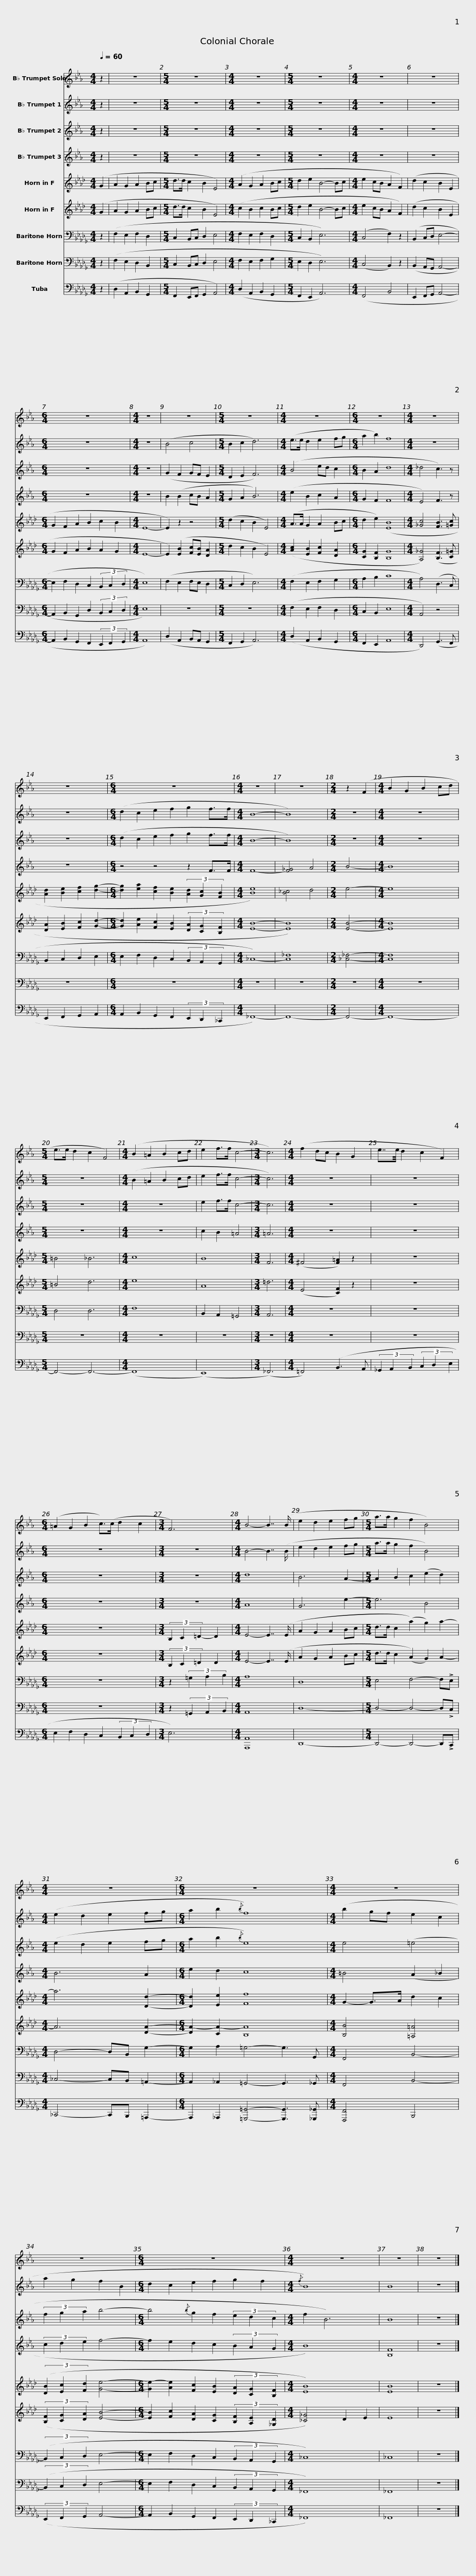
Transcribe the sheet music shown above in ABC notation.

X:1
%%score 1 2 3 4 5 6 7 8 9
L:1/8
Q:1/4=60
M:4/4
I:linebreak $
K:Db
V:1 treble transpose=-2
V:2 treble transpose=-2
V:3 treble transpose=-2
V:4 treble transpose=-2
V:5 treble transpose=-7
V:6 treble transpose=-7
V:7 bass
V:8 bass
V:9 bass
V:1
[K:Eb] z2 | z8 |[M:5/4] z10 |[M:4/4] z8 |[M:5/4] z10 | %5
[M:4/4] z8 |$ z8 |[M:6/4] z12 |[M:4/4] z8 | z8 | %10
[M:5/4] z10 |$[M:4/4] z8 |[M:6/4] z12 |[M:4/4] z8 | z8 | %15
[M:6/4] z12 |$[M:4/4] z8 | z8 |[M:2/4] z2 (F2 |[M:4/4] B2 G2 B2 cd | %20
[M:5/4] e>e d2 c2 F4) |[M:4/4] (B2 =A2 B2 cd | e2 f>f c4- |$[M:3/4] c6) |[M:4/4] (f2 dc B2 G2 | %25
 e7/4e/4 d2 c2 F2) |[M:6/4] (=A2 G2 B2 c>)(c d2 c2 |$[M:3/4] F6) |[M:4/4] B4- B7/2 (B/ | e2 d2 e2 fg | %30
[M:5/4] a>a g2 f2 B4) |$[M:4/4] z8 |[M:6/4] z12 |[M:4/4] z8 | z8 |$ %35
[M:6/4] z12 |[M:4/4] z8 | z8 | z8 |] %39
V:2
[K:Eb] z2 | z8 |[M:5/4] z10 |[M:4/4] z8 |[M:5/4] z10 | %5
[M:4/4] z8 |$ z8 |[M:6/4] z12 |[M:4/4] z8 | (B4 c4 | %10
[M:5/4] B2 c2 d6) |$[M:4/4] (e>e d2 e2 fg |[M:6/4] a2 b2) f8 |[M:4/4] z8 | z8 | %15
[M:6/4] (d2 c2 e2 f2 g2 f>f |$[M:4/4] B8- | B8) |[M:2/4] z4 |[M:4/4] z8 | %20
[M:5/4] z10 |[M:4/4] (B2 =A2 B2 cd | e2 f>f c4- |$[M:3/4] c6) |[M:4/4] z8 | %25
 z8 |[M:6/4] z12 |$[M:3/4] z6 |[M:4/4] B4- B7/2 (B/ | e2 d2 e2 fg | %30
[M:5/4] a>a g2 f2 B4) |$[M:4/4] (e2 d2 e2 fg |[M:6/4] a2 b2{/b} f8) |[M:4/4] (b2 gf e2 c2 | a2 g2 f2 B2 |$ %35
[M:6/4] d2 c2 e2 f2 g2 f2 |[M:4/4]{/f} B8) | B8 | z8 |] %39
V:3
[K:Eb] z2 | z8 |[M:5/4] z10 |[M:4/4] z8 |[M:5/4] z10 | %5
[M:4/4] z8 |$ z8 |[M:6/4] z12 |[M:4/4] z8 | (G2 F2 GF E2 | %10
[M:5/4] D2 E2 F6) |$[M:4/4] (B4 ed c2 |[M:6/4] B2 A2 d8 |[M:4/4] _d4 c3) z | z8 | %15
[M:6/4] (d2 c2 e2 f2 g2 f>f |$[M:4/4] B8- | B8) |[M:2/4] z4 |[M:4/4] z8 | %20
[M:5/4] z10 |[M:4/4] z8 | e2 f>f c4- |$[M:3/4] c6 |[M:4/4] z8 | %25
 z8 |[M:6/4] z12 |$[M:3/4] z6 |[M:4/4] d8 | B6 A2- | %30
[M:5/4] A2 B2 c2 (e2 d2) |$[M:4/4] (e2 d2 e2 fg |[M:6/4] a2 b2{/b} e8) |[M:4/4] e4 (=e4 | (3f2 g2 a2 b4- |$ %35
[M:6/4] b4{/b} g2 f2 (3e2 d2 c2 |[M:4/4] f2 B6) | B8 | z8 |] %39
V:4
[K:Eb] z2 | z8 |[M:5/4] z10 |[M:4/4] z8 |[M:5/4] z10 | %5
[M:4/4] z8 |$ z8 |[M:6/4] z12 |[M:4/4] z8 | B2 (B2 cB A2 | %10
[M:5/4] G2 A2 B6) |$[M:4/4] (e2 B2 c2 A2 |[M:6/4] G2 F2 F8 |[M:4/4] E4) F3 z | z8 | %15
[M:6/4] z4 z4 z2 F>F |$[M:4/4] F8- | [F_G]4 A4 |[M:2/4] B4- |[M:4/4] B8 | %20
[M:5/4] z10 |[M:4/4] z8 | c2 B2 =A4 |$[M:3/4] =A6 |[M:4/4] z8 | %25
 z8 |[M:6/4] z12 |$[M:3/4] z6 |[M:4/4] A8 | G6 e2- | %30
[M:5/4] e6 B4 |$[M:4/4] B6 A2 |[M:6/4] e2 d2 c8 |[M:4/4] =B4 (A2 _B2 | (3c2 d2 e2 f4- |$ %35
[M:6/4] f2 e2 d2 c2 (3B2 A2 G2 |[M:4/4] B8) | [B,F]8 | z8 |] %39
V:5
[K:Ab] (G2 | A2 G2 A2 Bc |[M:5/4] d>d c2 B2 E4) |[M:4/4] (A2 G2 A2 Bc |[M:5/4] d2 e2 B4- Bc | %5
[M:4/4] e2 cB A2 F2) |$ (d2 c2 B2 E2 |[M:6/4] G2 F2 A2 B2 c2 B2 |[M:4/4] E8- | E2) z2 z4 | %10
[M:5/4] (d2 c2 B2 E4) |$[M:4/4] (A>A G2 A2 Bc |[M:6/4] d2 e2) ([EB]8 |[M:4/4] [_Gc]4 [FB]3 [=Gc] | [Ad]2 [Be]2 [cf]2 [dg]2- | %15
[M:6/4] [dg]2 [ea]2 [cf]2 [Be]2 (3[Ad]2 [Gc]2 [FB]2 |$[M:4/4] [Be]8) | [B_c]4 d4 |[M:2/4] e4- |[M:4/4] e8 | %20
[M:5/4] =B4 _B6 |[M:4/4] c8 | B8 |$[M:3/4] F6 |[M:4/4] (^F4 [F=A]2) z2 | %25
 z8 |[M:6/4] z12 |$[M:3/4] (3B,2 C2 =D2- D2 |[M:4/4] E4- E7/2 (E/ | A2 G2 A2 Bc | %30
[M:5/4] d>d c2 (a2) g2) a2- |$[M:4/4] a6 [Dd]2- |[M:6/4] [Dd]2 [Ee]2 [Ff]8 |[M:4/4] G2- G>A d2 c2 | (3([DB]2 [Ec]2 [Fd]2 [Ge]4- |$ %35
[M:6/4] [Ge-]2 [Ae]2 [Fc]2 [EB]2 (3[DA]2 [CG]2 [B,F]2 |[M:4/4] [EB]8) | [EB]8 | z8 |] %39
V:6
[K:Ab] (G2 | A2 G2 A2 Bc |[M:5/4] d>d c2 B2 E4) |[M:4/4] (c2 B2 c2 Bc |[M:5/4] d2 e2 B4- Bc | %5
[M:4/4] e2 cB A2 F2) |$ (d2 c2 B2 E2 |[M:6/4] G2 F2 A2 B2 A2 G2 |[M:4/4] E8- | E2) ([EB]2 [Fc][EB] [DA]2 | %10
[M:5/4] d2 c2 B2 E4) |$[M:4/4] ([Ac]2 [EB]2 [Fc]2 [DA]2 |[M:6/4] [CG]2 [B,F]2 [B,G]8 |[M:4/4] [A,_G]4) ([B,F]3 [C=G] | [DA]2 [EB]2 [Fc]2 [Gd]2- | %15
[M:6/4] [Gd]2 [Ae]2 [Fc]2 [EB]2 (3[DA]2 [CG]2 [B,F]2 |$[M:4/4] [EB]8- | [EB]8) |[M:2/4] [EB]4- |[M:4/4] [EB]8 | %20
[M:5/4] =B4 d6 |[M:4/4] e8 | A8 |$[M:3/4] =d6 |[M:4/4] (E4 [CF]2) z2 | %25
 z8 |[M:6/4] z12 |$[M:3/4] (3B,2 C2 =D2 D2 |[M:4/4] E4- E7/2 (E/ | A2 G2 A2 Bc | %30
[M:5/4] d>d c2 (A2) G2) A2- |$[M:4/4] A6 [DA]2- |[M:6/4] [DA-]2 [CA-]2 [B,A]8 |[M:4/4] [B,B]4 [=A,=A]4 | (3([B,F]2 [CG]2 [DA]2 [EB]4- |$ %35
[M:6/4] [EB]2 [Fc]2 [DA]2 [CG]2 (3[B,F]2 [A,E]2 [_G,D]2 |[M:4/4] [_C_G]4) D2 E2 | E8 | z8 |] %39
V:7
 z2 | (F,2 E,2 F,2 D,2 |[M:5/4] C,2 B,,C, D,2 E,4 |[M:4/4] F,2 E,2 F,2 D,2 |[M:5/4] C,2 B,,2 E,6) | %5
[M:4/4] (C,4 F,2) z2 |$ (B,,2 C,D, E,4- |[M:6/4] E,2 F,2 D,2 C,2 (3B,,2 C,2 D,2 |[M:4/4] E,8) | (F,2 E,2 F,E, D,2 | %10
[M:5/4] C,2 D,2 E,6) |$[M:4/4] (F,2 E,2 F,2 G,2 |[M:6/4] A,2 B,2 C8 |[M:4/4] A,4) (D,3 C, | B,,2 C,2 D,2 E,2 | %15
[M:6/4] E,2 F,2 D,2 C,2 (3B,,2 A,,2 G,,2 |$[M:4/4] _C,8-) | [C,_F,]8 |[M:2/4] [_C,_F,]4- |[M:4/4] [C,F,]8 | %20
[M:5/4] D,4 D,6 |[M:4/4] F,8 | B,,2 A,,2 =G,,4 |$[M:3/4] A,,6 |[M:4/4] z8 | %25
 z8 |[M:6/4] z12 |$[M:3/4] z2 (3=G,2 A,2 B,2 |[M:4/4] A,8 | D,8 | %30
[M:5/4] E,4 F,4- F,!>!E, |$[M:4/4] D,4- D,B,, G,2- |[M:6/4] G,2 A,2 =G,4- G,3 G,, |[M:4/4] F,,4 B,,4- | (3(B,,2 C,2 D,2 E,4- |$ %35
[M:6/4] E,2 F,2 D,2 C,2 (3B,,2 A,,2 G,,2 |[M:4/4] _C,8) | _C,8 | z8 |] %39
V:8
 z2 | (F,2 E,2 D,2 B,,2 |[M:5/4] C,2 B,,C, D,2 E,4 |[M:4/4] F,2 E,2 F,2 G,2 |[M:5/4] E,2 D,2 E,6) | %5
[M:4/4] (C,4 B,,2) z2 |$ (B,,2 A,,G,, A,,4- |[M:6/4] A,,2 B,,2 G,,2 D,2 (3B,,2 C,2 D,2 |[M:4/4] E,8) | z8 | %10
[M:5/4] z10 |$[M:4/4] (F,2 E,2 F,2 D,2 |[M:6/4] C,2 B,,2 E,8 |[M:4/4] A,,4) z4 | z8 | %15
[M:6/4] z12 |$[M:4/4] z8 | z8 |[M:2/4] z4 |[M:4/4] z8 | %20
[M:5/4] z10 |[M:4/4] z8 | z8 |$[M:3/4] z6 |[M:4/4] z8 | %25
 z8 |[M:6/4] z12 |$[M:3/4] z2 (3=G,,2 A,,2 B,,2 |[M:4/4] A,,8 | D,8- | %30
[M:5/4] D,4- D,4- D,!>!C, |$[M:4/4] _C,4- C,B,, =A,,2- |[M:6/4] A,,2 _A,,2 =G,,4- G,,3 _G,, |[M:4/4] F,,4 B,,4- | (3(B,,2 C,2 D,2 E,4- |$ %35
[M:6/4] E,2 F,2 D,2 C,2 (3B,,2 A,,2 G,,2 |[M:4/4] _F,,8) | _F,,8 | z8 |] %39
V:9
 z2 | (D,2 A,,2 B,,2 G,,2 |[M:5/4] F,,2 E,,F,, G,,2 A,,4) |[M:4/4] (D,2 A,,2 B,,2 G,,2 |[M:5/4] F,,2 E,,2 A,,6) | %5
[M:4/4] (F,,4 B,,4 |$ E,,2 F,,G,, A,,4- |[M:6/4] A,,2 B,,2 G,,2 F,,2 (3E,,2 F,,2 G,,2 |[M:4/4] A,,8) | (D,2 A,,2 B,,A,, G,,2 | %10
[M:5/4] F,,2 G,,2 A,,6) |$[M:4/4] (D,2 A,,2 B,,2 G,,2 |[M:6/4] F,,2 E,,2 A,,8 |[M:4/4] D,,4) (G,,3 F,, | E,,2 F,,2 G,,2 A,,2 | %15
[M:6/4] A,,2 B,,2 G,,2 F,,2 (3E,,2 D,,2 _C,,2 |$[M:4/4] _F,,8-) | F,,8- |[M:2/4] F,,4- |[M:4/4] F,,8- | %20
[M:5/4] F,,4- F,,6- |[M:4/4] (F,,8 | (E,,8) |$[M:3/4] (_F,,6) |[M:4/4] =F,,4) (B,,3 A,, | %25
 (3_G,,2 A,,2 B,,2 (3C,2 D,2 E,2 |[M:6/4] E,2 F,2 D,2 C,2 (3B,,2 C,2 D,2 |$[M:3/4] E,6) |[M:4/4] [A,,,A,,]8 | D,,8- | %30
[M:5/4] D,,4- D,,4- D,,!>!C,, |$[M:4/4] _C,,4- C,,B,,, =A,,,2- |[M:6/4] A,,,2 _A,,,2 [=G,,,=G,,]4- [G,,,G,,]3 [_G,,,_G,,] |[M:4/4] [F,,,F,,]4 B,,,4 | (3(E,,2 F,,2 G,,2 A,,4- |$ %35
[M:6/4] A,,2 B,,2 G,,2 F,,2 (3E,,2 D,,2 _C,,2 |[M:4/4] _F,,8) | _F,,8 | z8 |] %39
